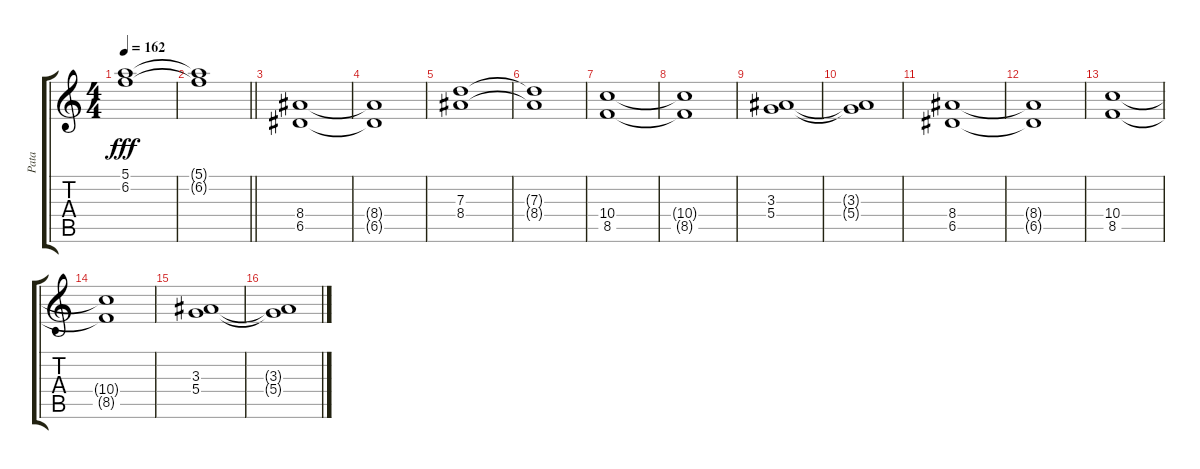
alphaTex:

\track ("Pata" "Pata") {instrument distortionguitar}
\staff {score tabs}
\tuning (E4 B3 G3 D3 A2 E2) {hide}
\ts (4 4)
\tempo 162
\clef g2
\ks c
(5.1 6.2).1{dy fff} |
\barLineRight lightlight
(5.1{t} 6.2{t}).1 |
(8.4 6.5).1 |
(8.4{t} 6.5{t}).1 |
(7.3 8.4).1 |
(7.3{t} 8.4{t}).1 |
(10.4 8.5).1 |
(10.4{t} 8.5{t}).1 |
(3.3 5.4).1 |
(3.3{t} 5.4{t}).1 |
(8.4 6.5).1 |
(8.4{t} 6.5{t}).1 |
(10.4 8.5).1 |
(10.4{t} 8.5{t}).1 |
(3.3 5.4).1 |
(3.3{t} 5.4{t}).1
